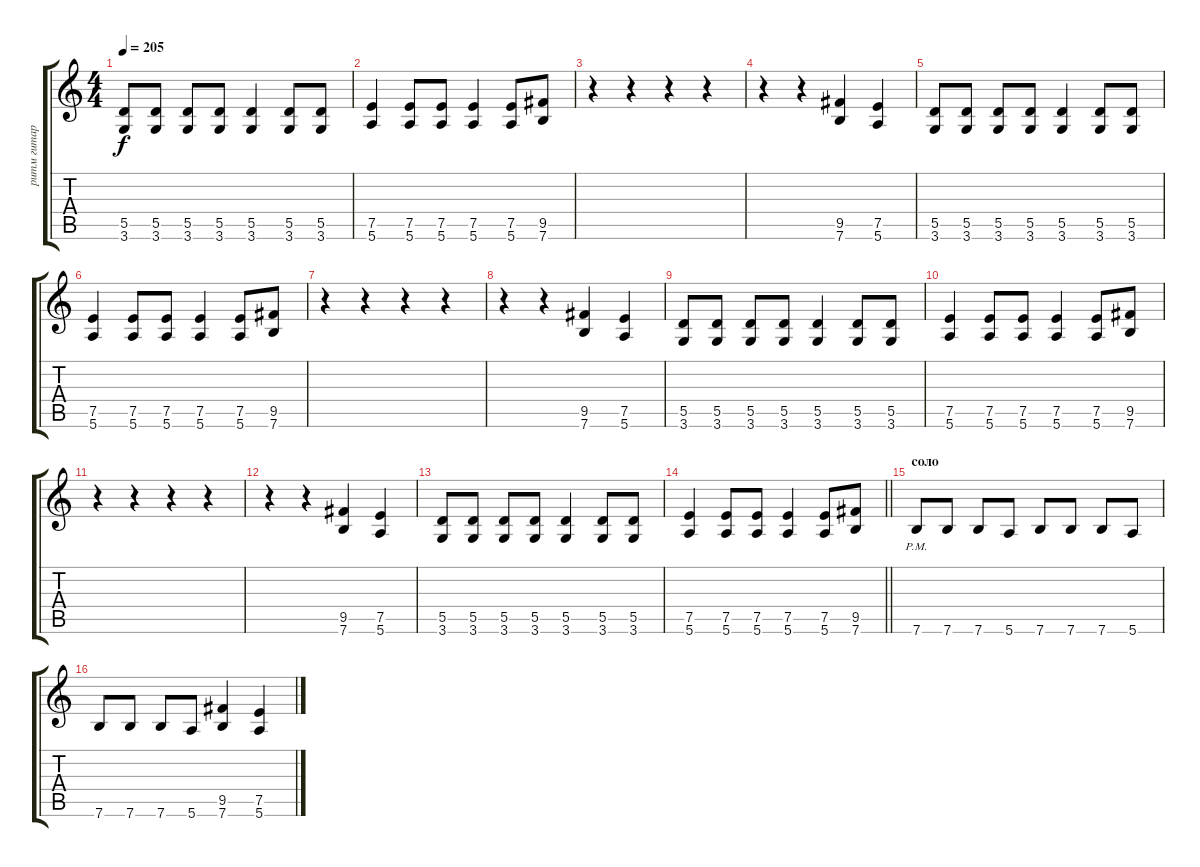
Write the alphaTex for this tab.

\track ("ритм гитара" "ритм гитар") {instrument overdrivenguitar}
\staff {score tabs}
\tuning (E4 B3 G3 D3 A2 E2) {hide}
\ts (4 4)
\tempo 205
\clef g2
\ks c
(5.5 3.6).8{dy f} (5.5 3.6).8 (5.5 3.6).8 (5.5 3.6).8 (5.5 3.6).4 (5.5 3.6).8 (5.5 3.6).8 |
(7.5 5.6).4 (7.5 5.6).8 (7.5 5.6).8 (7.5 5.6).4 (7.5 5.6).8 (9.5 7.6).8 |
r.4 r.4 r.4 r.4 |
r.4 r.4 (9.5 7.6).4 (7.5 5.6).4 |
(5.5 3.6).8 (5.5 3.6).8 (5.5 3.6).8 (5.5 3.6).8 (5.5 3.6).4 (5.5 3.6).8 (5.5 3.6).8 |
(7.5 5.6).4 (7.5 5.6).8 (7.5 5.6).8 (7.5 5.6).4 (7.5 5.6).8 (9.5 7.6).8 |
r.4 r.4 r.4 r.4 |
r.4 r.4 (9.5 7.6).4 (7.5 5.6).4 |
(5.5 3.6).8 (5.5 3.6).8 (5.5 3.6).8 (5.5 3.6).8 (5.5 3.6).4 (5.5 3.6).8 (5.5 3.6).8 |
(7.5 5.6).4 (7.5 5.6).8 (7.5 5.6).8 (7.5 5.6).4 (7.5 5.6).8 (9.5 7.6).8 |
r.4 r.4 r.4 r.4 |
r.4 r.4 (9.5 7.6).4 (7.5 5.6).4 |
(5.5 3.6).8 (5.5 3.6).8 (5.5 3.6).8 (5.5 3.6).8 (5.5 3.6).4 (5.5 3.6).8 (5.5 3.6).8 |
\barLineRight lightlight
(7.5 5.6).4 (7.5 5.6).8 (7.5 5.6).8 (7.5 5.6).4 (7.5 5.6).8 (9.5 7.6).8 |
\section ("" "соло")
7.6{pm}.8 7.6.8 7.6.8 5.6.8 7.6.8 7.6.8 7.6.8 5.6.8 |
7.6.8 7.6.8 7.6.8 5.6.8 (9.5 7.6).4 (7.5 5.6).4
